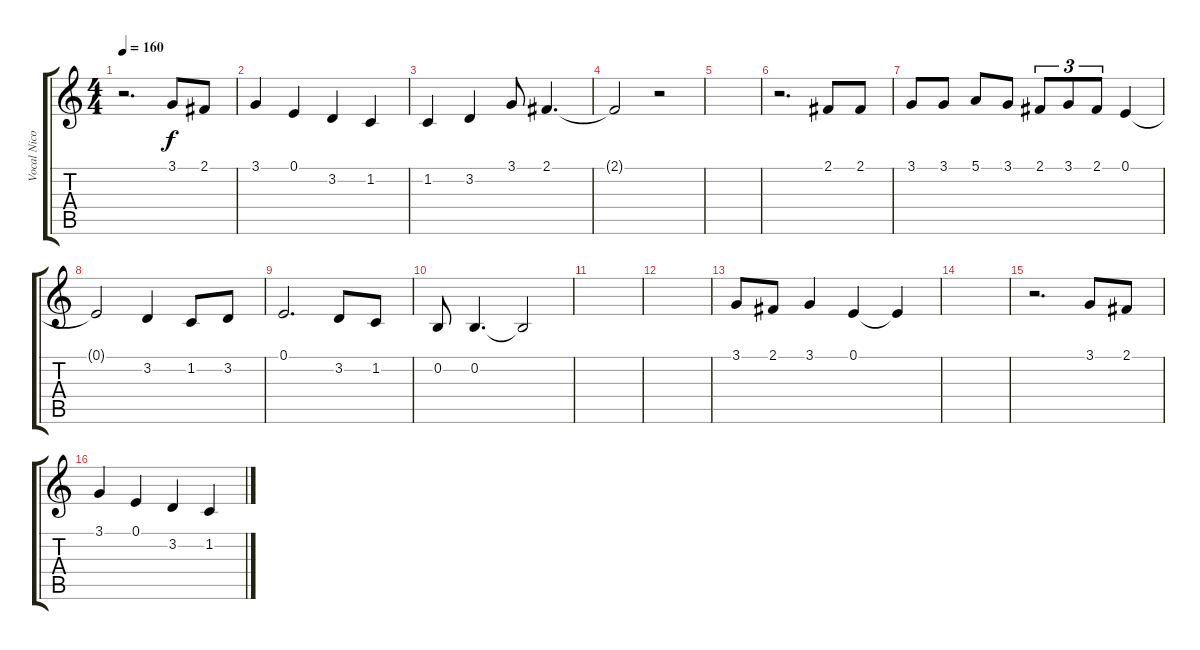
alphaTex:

\track ("Vocal Nicolas" "Vocal Nico") {instrument tuba}
\staff {score tabs}
\tuning (E4 B3 G3 D3 A2 E2) {hide}
\ts (4 4)
\tempo 160
\clef g2
\ks c
r.2{d dy f} 3.1.8 2.1.8 |
3.1.4 0.1.4 3.2.4 1.2.4 |
1.2.4 3.2.4 3.1.8 2.1.4{d} |
2.1{t}.2 r.2 |
|
r.2{d} 2.1.8 2.1.8 |
3.1.8 3.1.8 5.1.8 3.1.8 2.1.8{tu (3 2)} 3.1.8{tu (3 2)} 2.1.8{tu (3 2)} 0.1.4 |
0.1{t}.2 3.2.4 1.2.8 3.2.8 |
0.1.2{d} 3.2.8 1.2.8 |
0.2.8 0.2.4{d} 0.2{t}.2 |
|
|
3.1.8 2.1.8 3.1.4 0.1.4 0.1{t}.4 |
|
r.2{d} 3.1.8 2.1.8 |
3.1.4 0.1.4 3.2.4 1.2.4
